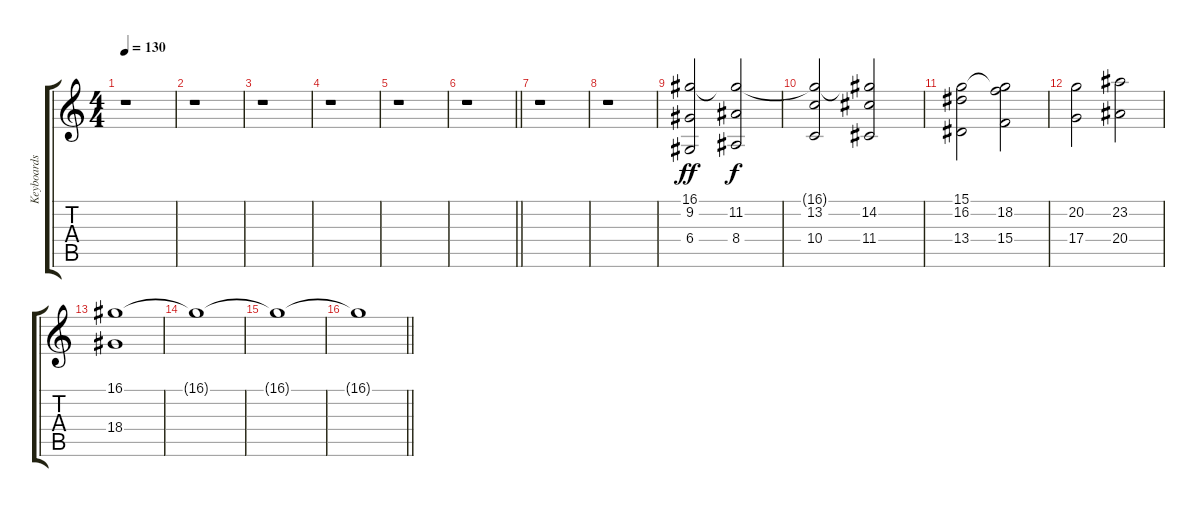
\track ("Keyboards Lead" "Keyboards ") {instrument lead2sawtooth}
\staff {score tabs}
\tuning (E4 B3 G3 D3 A2 E2) {hide}
\ts (4 4)
\tempo 130
\clef g2
\ks c
r.1{dy f} |
r.1 |
r.1 |
r.1 |
r.1 |
\barLineRight lightlight
r.1 |
r.1 |
r.1 |
(16.1 9.2 6.4).2{dy ff volume 10} (16.1{t} 11.2 8.4).2{dy f} |
(16.1{t} 13.2 10.4).2 (16.1{t} 14.2 11.4).2 |
(15.1 16.2 13.4).2 (15.1{t} 18.2 15.4).2 |
(20.2 17.4).2 (23.2 20.4).2 |
(16.1 18.4).1{volume 14} |
16.1{t}.1 |
16.1{t}.1 |
\barLineRight lightlight
16.1{t}.1
